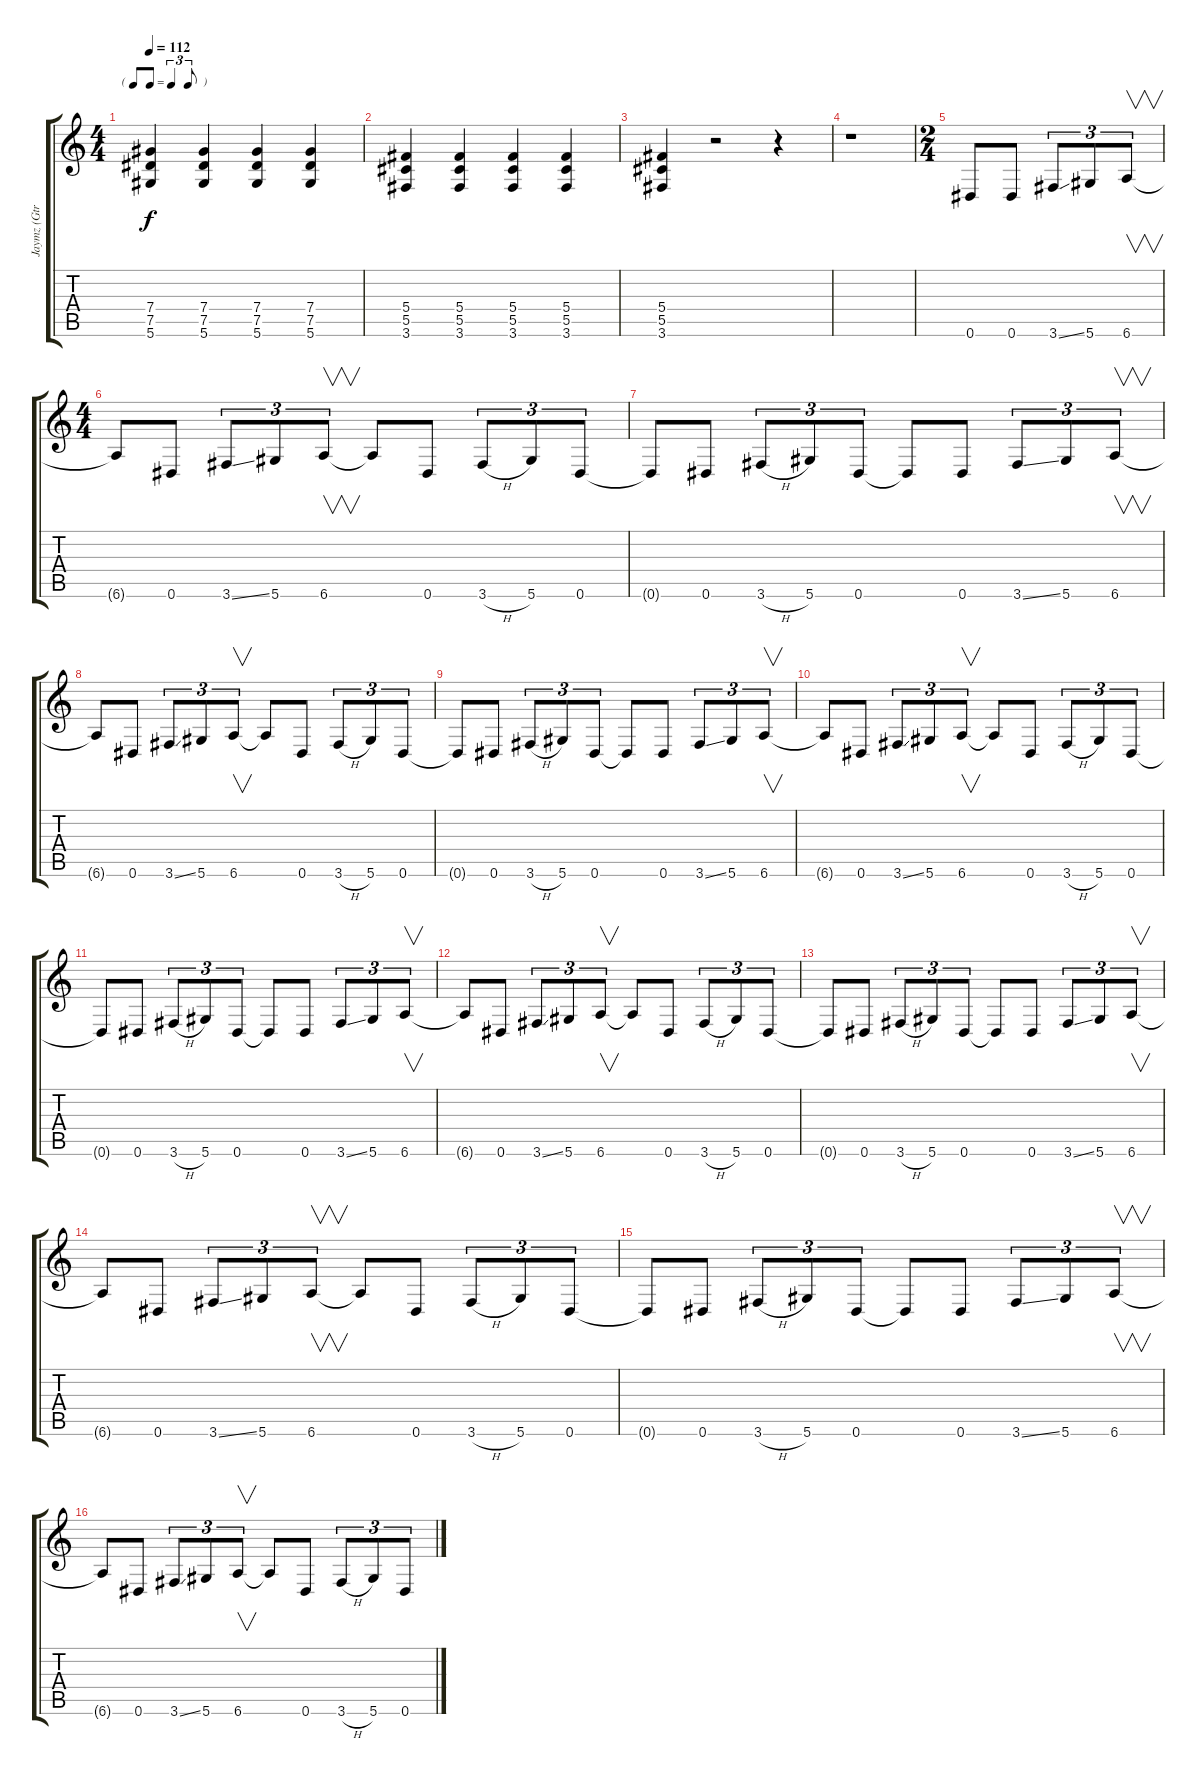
\track ("Jaymz (Gtr 1)" "Jaymz (Gtr") {instrument distortionguitar}
\staff {score tabs}
\tuning (Eb4 Bb3 Gb3 Db3 Ab2 Eb2) {hide}
\ts (4 4)
\tf triplet8th
\tempo 112
\clef g2
\ks c
(7.4 7.5 5.6).4{dy f} (7.4 7.5 5.6).4 (7.4 7.5 5.6).4 (7.4 7.5 5.6).4 |
(5.4 5.5 3.6).4 (5.4 5.5 3.6).4 (5.4 5.5 3.6).4 (5.4 5.5 3.6).4 |
(5.4 5.5 3.6).4 r.2 r.4 |
r.1 |
\ts (2 4)
0.6.8 0.6.8 3.6{ss}.8{tu (3 2)} 5.6.8{tu (3 2)} 6.6.8{v tu (3 2)} |
\ts (4 4)
6.6{t}.8 0.6.8 3.6{ss}.8{tu (3 2)} 5.6.8{tu (3 2)} 6.6.8{v tu (3 2)} 6.6{t}.8 0.6.8 3.6{h}.8{tu (3 2)} 5.6.8{tu (3 2)} 0.6.8{tu (3 2)} |
0.6{t}.8 0.6.8 3.6{h}.8{tu (3 2)} 5.6.8{tu (3 2)} 0.6.8{tu (3 2)} 0.6{t}.8 0.6.8 3.6{ss}.8{tu (3 2)} 5.6.8{tu (3 2)} 6.6.8{v tu (3 2)} |
6.6{t}.8 0.6.8 3.6{ss}.8{tu (3 2)} 5.6.8{tu (3 2)} 6.6.8{v tu (3 2)} 6.6{t}.8 0.6.8 3.6{h}.8{tu (3 2)} 5.6.8{tu (3 2)} 0.6.8{tu (3 2)} |
0.6{t}.8 0.6.8 3.6{h}.8{tu (3 2)} 5.6.8{tu (3 2)} 0.6.8{tu (3 2)} 0.6{t}.8 0.6.8 3.6{ss}.8{tu (3 2)} 5.6.8{tu (3 2)} 6.6.8{v tu (3 2)} |
6.6{t}.8 0.6.8 3.6{ss}.8{tu (3 2)} 5.6.8{tu (3 2)} 6.6.8{v tu (3 2)} 6.6{t}.8 0.6.8 3.6{h}.8{tu (3 2)} 5.6.8{tu (3 2)} 0.6.8{tu (3 2)} |
0.6{t}.8 0.6.8 3.6{h}.8{tu (3 2)} 5.6.8{tu (3 2)} 0.6.8{tu (3 2)} 0.6{t}.8 0.6.8 3.6{ss}.8{tu (3 2)} 5.6.8{tu (3 2)} 6.6.8{v tu (3 2)} |
6.6{t}.8 0.6.8 3.6{ss}.8{tu (3 2)} 5.6.8{tu (3 2)} 6.6.8{v tu (3 2)} 6.6{t}.8 0.6.8 3.6{h}.8{tu (3 2)} 5.6.8{tu (3 2)} 0.6.8{tu (3 2)} |
0.6{t}.8 0.6.8 3.6{h}.8{tu (3 2)} 5.6.8{tu (3 2)} 0.6.8{tu (3 2)} 0.6{t}.8 0.6.8 3.6{ss}.8{tu (3 2)} 5.6.8{tu (3 2)} 6.6.8{v tu (3 2)} |
6.6{t}.8 0.6.8 3.6{ss}.8{tu (3 2)} 5.6.8{tu (3 2)} 6.6.8{v tu (3 2)} 6.6{t}.8 0.6.8 3.6{h}.8{tu (3 2)} 5.6.8{tu (3 2)} 0.6.8{tu (3 2)} |
0.6{t}.8 0.6.8 3.6{h}.8{tu (3 2)} 5.6.8{tu (3 2)} 0.6.8{tu (3 2)} 0.6{t}.8 0.6.8 3.6{ss}.8{tu (3 2)} 5.6.8{tu (3 2)} 6.6.8{v tu (3 2)} |
6.6{t}.8 0.6.8 3.6{ss}.8{tu (3 2)} 5.6.8{tu (3 2)} 6.6.8{v tu (3 2)} 6.6{t}.8 0.6.8 3.6{h}.8{tu (3 2)} 5.6.8{tu (3 2)} 0.6.8{tu (3 2)}
